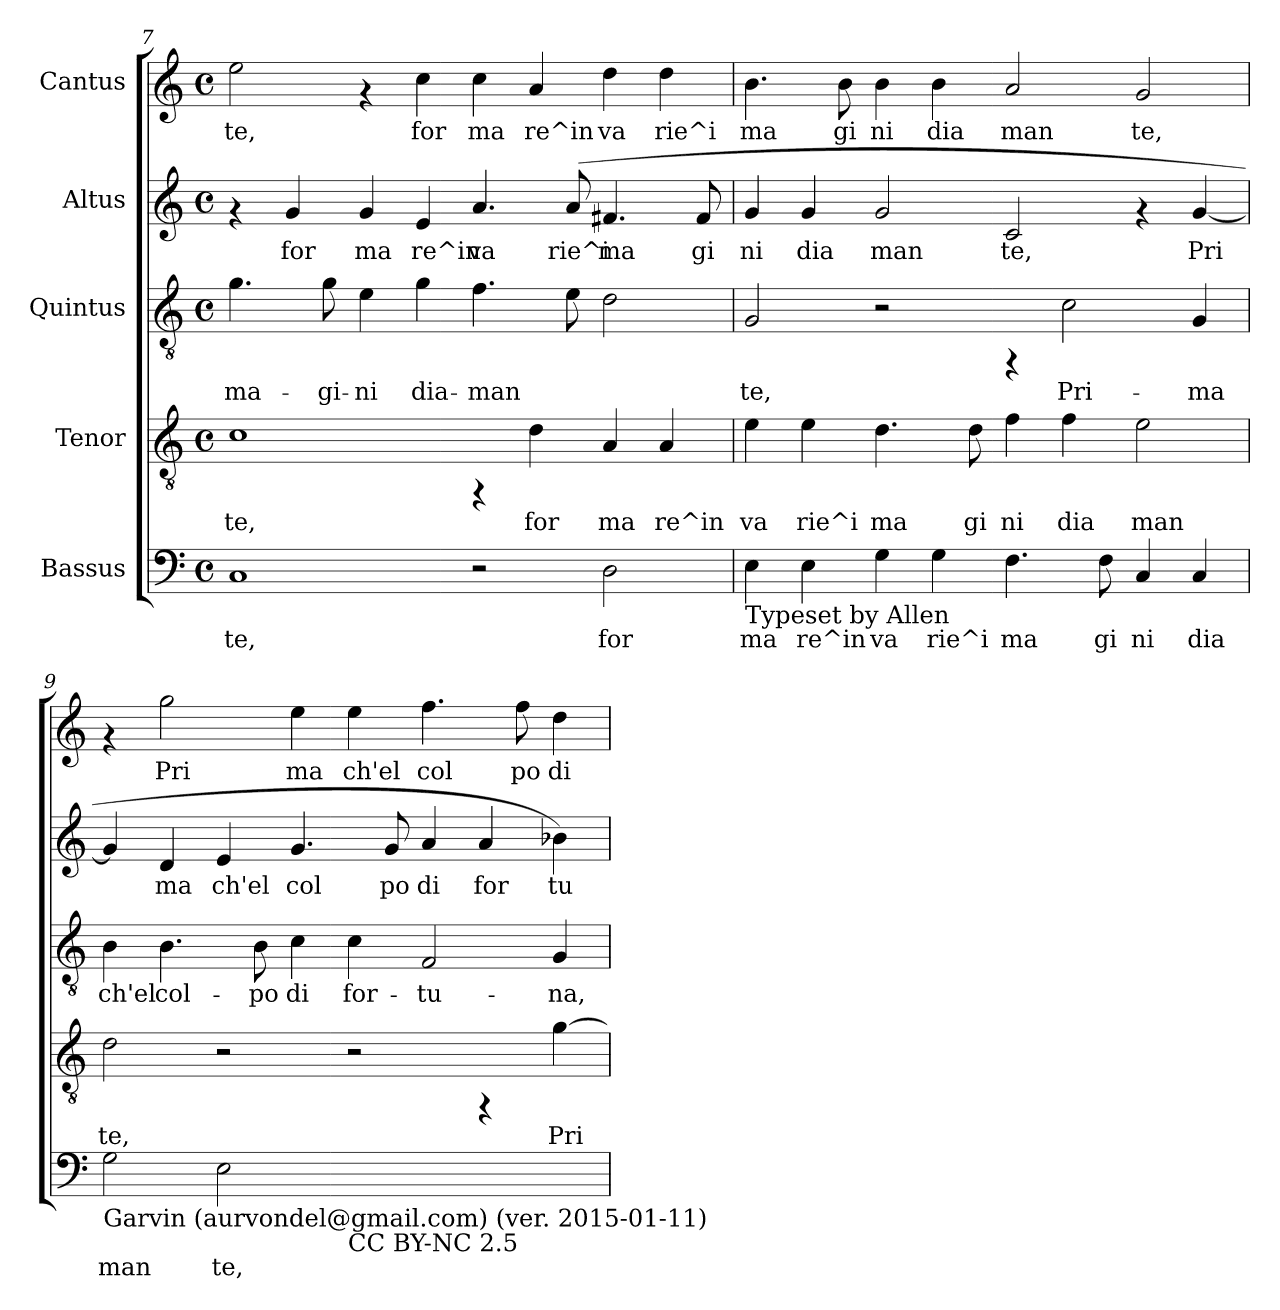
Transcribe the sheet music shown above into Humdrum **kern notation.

**kern	**text	**kern	**text	**kern	**text	**kern	**text	**kern	**text
*part5	*part5	*part4	*part4	*part3	*part3	*part2	*part2	*part1	*part1
*staff5	*staff5	*staff4	*staff4	*staff3	*staff3	*staff2	*staff2	*staff1	*staff1
*I"Bassus	*	*I"Tenor	*	*I"Quintus	*	*I"Altus	*	*I"Cantus	*
!!LO:PB:g=z
*clefF4	*	*clefGv2	*	*clefGv2	*	*clefG2	*	*clefG2	*
*k[]	*	*k[]	*	*k[]	*	*k[]	*	*k[]	*
*C:	*	*C:	*	*C:	*	*C:	*	*C:	*
*M4/4	*	*M4/4	*	*M4/4	*	*M4/4	*	*M4/4	*
*met(c)	*	*met(c)	*	*met(c)	*	*met(c)	*	*met(c)	*
=7	=7	=7	=7	=7	=7	=7	=7	=7	=7
!	!LO:LY:b:cj	!	!LO:LY:b:cj	!	!LO:LY:b:cj	!	!	!	!LO:LY:b:cj
1C	te,	1c	-te,	4.g\	ma-	4rf	.	2ee\	te,
!	!	!	!	!	!	!	!LO:LY:b:cj	!	!
.	.	.	.	.	.	4g/	for	.	.
!	!	!	!	!	!LO:LY:b:cj	!	!	!	!
.	.	.	.	8g\	-gi-	.	.	.	.
!	!	!	!	!	!LO:LY:b:cj	!	!LO:LY:b:cj	!	!
.	.	.	.	4e\	-ni	4g/	ma	4rf	.
!	!	!	!	!	!LO:LY:b:cj	!	!LO:LY:b:cj	!	!LO:LY:b:cj
.	.	.	.	4g\	dia-	4e/	re^in	4cc\	for
!	!	!	!	!	!LO:LY:b:cj	!	!LO:LY:b:cj	!	!LO:LY:b:cj
2r	.	4rFF	.	4.f\	-man-	4.a/	va	4cc\	ma
!	!	!	!LO:LY:b:cj	!	!	!	!	!	!LO:LY:b:cj
.	.	4d\	for	.	.	.	.	4a/	re^in
!	!	!	!	!	!LO:LY:b:cj	!	!LO:LY:b:cj	!	!
.	.	.	.	8e\	--	(<8a/	rie^i	.	.
!	!LO:LY:b:cj	!	!LO:LY:b:cj	!	!LO:LY:b:cj	!	!LO:LY:b:cj	!	!LO:LY:b:cj
2D\	for	4A/	ma	2d\	--	4.f#X/	ma	4dd\	va
!	!	!	!LO:LY:b:cj	!	!	!	!	!	!LO:LY:b:cj
.	.	4A/	re^in	.	.	.	.	4dd\	rie^i
!	!	!	!	!	!	!	!LO:LY:b:cj	!	!
.	.	.	.	.	.	8f#/	gi	.	.
=8	=8	=8	=8	=8	=8	=8	=8	=8	=8
!LO:TX:b:t=Typeset by Allen	!	!	!	!	!	!	!	!	!
!	!LO:LY:b:cj	!	!LO:LY:b:cj	!	!LO:LY:b:cj	!	!LO:LY:b:cj	!	!LO:LY:b:cj
4E\	ma	4e\	va	2G/	-te,	4g/	ni	4.b\	ma
!	!LO:LY:b:cj	!	!LO:LY:b:cj	!	!	!	!LO:LY:b:cj	!	!
4E\	re^in	4e\	rie^i	.	.	4g/	dia	.	.
!	!	!	!	!	!	!	!	!	!LO:LY:b:cj
.	.	.	.	.	.	.	.	8b\	gi
!	!LO:LY:b:cj	!	!LO:LY:b:cj	!	!	!	!LO:LY:b:cj	!	!LO:LY:b:cj
4G\	va	4.d\	ma	2r	.	2g/	man	4b\	ni
!	!LO:LY:b:cj	!	!	!	!	!	!	!	!LO:LY:b:cj
4G\	rie^i	.	.	.	.	.	.	4b\	dia
!	!	!	!LO:LY:b:cj	!	!	!	!	!	!
.	.	8d\	gi	.	.	.	.	.	.
!	!LO:LY:b:cj	!	!LO:LY:b:cj	!	!	!	!LO:LY:b:cj	!	!LO:LY:b:cj
4.F\	ma	4f\	ni	4rFF	.	2c/	te,	2a/	man
!	!	!	!LO:LY:b:cj	!	!LO:LY:b:cj	!	!	!	!
.	.	4f\	dia	2c\	Pri-	.	.	.	.
!	!LO:LY:b:cj	!	!	!	!	!	!	!	!
8F\	gi	.	.	.	.	.	.	.	.
!	!LO:LY:b:cj	!	!LO:LY:b:cj	!	!	!	!	!	!LO:LY:b:cj
4C/	ni	2e\	man	.	.	4rf	.	2g/	te,
!	!LO:LY:b:cj	!	!	!	!LO:LY:b:cj	!	!LO:LY:b:cj	!	!
4C/	dia	.	.	4G/	-ma	[<4g/	Pri	.	.
=9	=9	=9	=9	=9	=9	=9	=9	=9	=9
!LO:TX:b:t=Garvin (aurvondel@gmail.com) (ver. 2015-01-11)	!	!	!	!	!	!	!	!	!
!	!LO:LY:b:cj	!	!LO:LY:b:cj	!	!LO:LY:b:cj	!	!LO:LY:b:cj	!	!
2G\	man	2d\	te,	4B\	ch'el	4g/]	.	4rf	.
!	!	!	!	!	!LO:LY:b:cj	!	!LO:LY:b:cj	!	!LO:LY:b:cj
.	.	.	.	4.B\	col-	4d/	ma	2gg\	Pri
!	!LO:LY:b:cj	!	!	!	!	!	!LO:LY:b:cj	!	!
2E\	te,	2r	.	.	.	4e/	ch'el	.	.
!	!	!	!	!	!LO:LY:b:cj	!	!	!	!
.	.	.	.	8B\	-po	.	.	.	.
!	!	!	!	!	!LO:LY:b:cj	!	!LO:LY:b:cj	!	!LO:LY:b:cj
.	.	.	.	4c\	di	4.g/	col	4ee\	ma
!LO:TX:b:t=CC BY-NC 2.5	!	!	!	!	!	!	!	!	!
!	!	!	!	!	!LO:LY:b:cj	!	!	!	!LO:LY:b:cj
1ryy	.	2r	.	4c\	for-	.	.	4ee\	ch'el
!	!	!	!	!	!	!	!LO:LY:b:cj	!	!
.	.	.	.	.	.	8g/	po	.	.
!	!	!	!	!	!LO:LY:b:cj	!	!LO:LY:b:cj	!	!LO:LY:b:cj
.	.	.	.	2F/	-tu-	4a/	di	4.ff\	col
!	!	!	!	!	!	!	!LO:LY:b:cj	!	!
.	.	4rFF	.	.	.	4a/	for	.	.
!	!	!	!	!	!	!	!	!	!LO:LY:b:cj
.	.	.	.	.	.	.	.	8ff\	po
!	!	!	!LO:LY:b:cj	!	!LO:LY:b:cj	!	!LO:LY:b:cj	!	!LO:LY:b:cj
.	.	[>4g\	Pri	4G/	-na,	4b-X\)	tu	4dd\	di
=	=	=	=	=	=	=	=	=	=
*-	*-	*-	*-	*-	*-	*-	*-	*-	*-
